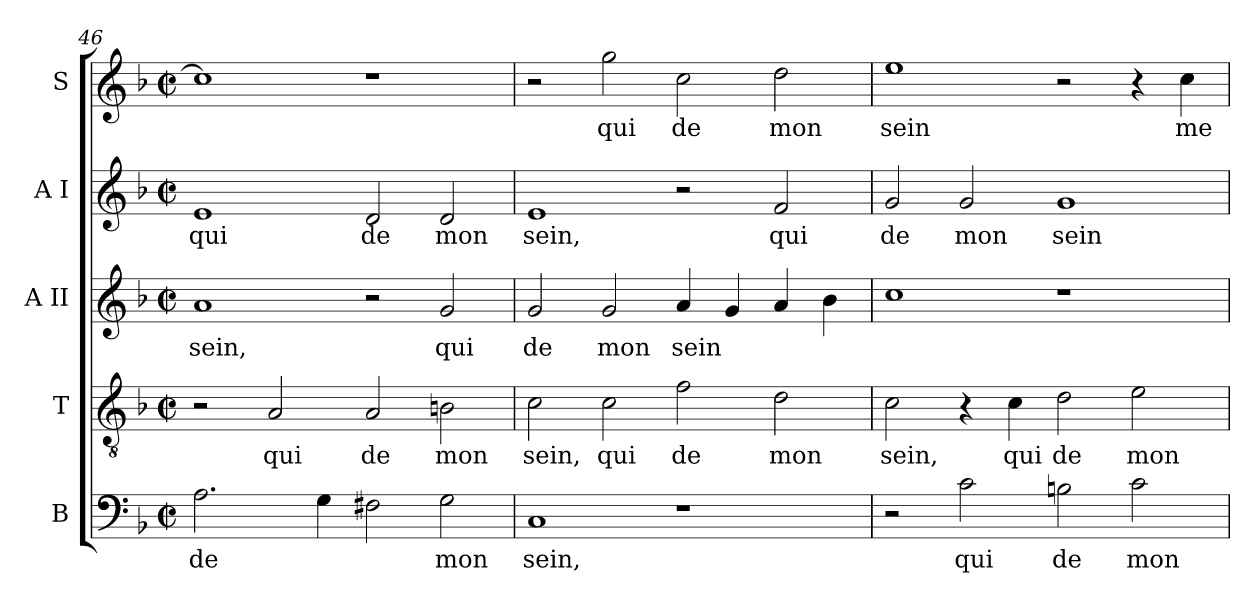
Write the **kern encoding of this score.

**kern	**text	**kern	**text	**kern	**text	**kern	**text	**kern	**text
*part5	*part5	*part4	*part4	*part3	*part3	*part2	*part2	*part1	*part1
*staff5	*staff5	*staff4	*staff4	*staff3	*staff3	*staff2	*staff2	*staff1	*staff1
*I"B	*	*I"T	*	*I"A II	*	*I"A I	*	*I"S	*
*clefF4	*	*clefGv2	*	*clefG2	*	*clefG2	*	*clefG2	*
*k[b-]	*	*k[b-]	*	*k[b-]	*	*k[b-]	*	*k[b-]	*
*F:	*	*F:	*	*F:	*	*F:	*	*F:	*
*M2/2	*	*M2/2	*	*M2/2	*	*M2/2	*	*M2/2	*
*met(c|)	*	*met(c|)	*	*met(c|)	*	*met(c|)	*	*met(c|)	*
=46	=46	=46	=46	=46	=46	=46	=46	=46	=46
!	!LO:LY:b:cj	!	!	!	!LO:LY:b:cj	!	!LO:LY:b:cj	!	!
2.A\	de	2r	.	1a	sein,	1e	qui	1cc#]	.
!	!	!	!LO:LY:b:cj	!	!	!	!	!	!
.	.	2A/	qui	.	.	.	.	.	.
4G\	.	.	.	.	.	.	.	.	.
!	!	!	!LO:LY:b:cj	!	!	!	!LO:LY:b:cj	!	!
2F#X\	.	2A/	de	2r	.	2d/	de	1r	.
!	!LO:LY:b:cj	!	!LO:LY:b:cj	!	!LO:LY:b:cj	!	!LO:LY:b:cj	!	!
2G\	mon	2Bn\	mon	2g/	qui	2d/	mon	.	.
!!LO:LB:g=z
=47	=47	=47	=47	=47	=47	=47	=47	=47	=47
!	!LO:LY:b:cj	!	!LO:LY:b:cj	!	!LO:LY:b:cj	!	!LO:LY:b:cj	!	!
1C	sein,	2c\	sein,	2g/	de	1e	sein,	2r	.
!	!	!	!LO:LY:b:cj	!	!LO:LY:b:cj	!	!	!	!LO:LY:b:cj
.	.	2c\	qui	2g/	mon	.	.	2gg\	qui
!	!	!	!LO:LY:b:cj	!	!LO:LY:b	!	!	!	!LO:LY:b:cj
1r	.	2f\	de	4a/	sein	2r	.	2cc\	de
.	.	.	.	4g/	.	.	.	.	.
!	!	!	!LO:LY:b:cj	!	!	!	!LO:LY:b:cj	!	!LO:LY:b:cj
.	.	2d\	mon	4a/	.	2f/	qui	2dd\	mon
.	.	.	.	4b-\	.	.	.	.	.
=48	=48	=48	=48	=48	=48	=48	=48	=48	=48
!	!	!	!LO:LY:b:cj	!	!	!	!LO:LY:b:cj	!	!LO:LY:b:cj
2r	.	2c\	sein,	1cc	.	2g/	de	1ee	sein
!	!LO:LY:b:cj	!	!	!	!	!	!LO:LY:b:cj	!	!
2c\	qui	4r	.	.	.	2g/	mon	.	.
!	!	!	!LO:LY:b:cj	!	!	!	!	!	!
.	.	4c\	qui	.	.	.	.	.	.
!	!LO:LY:b:cj	!	!LO:LY:b:cj	!	!	!	!LO:LY:b:cj	!	!
2Bn\	de	2d\	de	1r	.	1g	sein	2r	.
!	!LO:LY:b:cj	!	!LO:LY:b:cj	!	!	!	!	!	!
2c\	mon	2e\	mon	.	.	.	.	4r	.
!	!	!	!	!	!	!	!	!	!LO:LY:b:cj
.	.	.	.	.	.	.	.	4cc\	me
=	=	=	=	=	=	=	=	=	=
*-	*-	*-	*-	*-	*-	*-	*-	*-	*-
